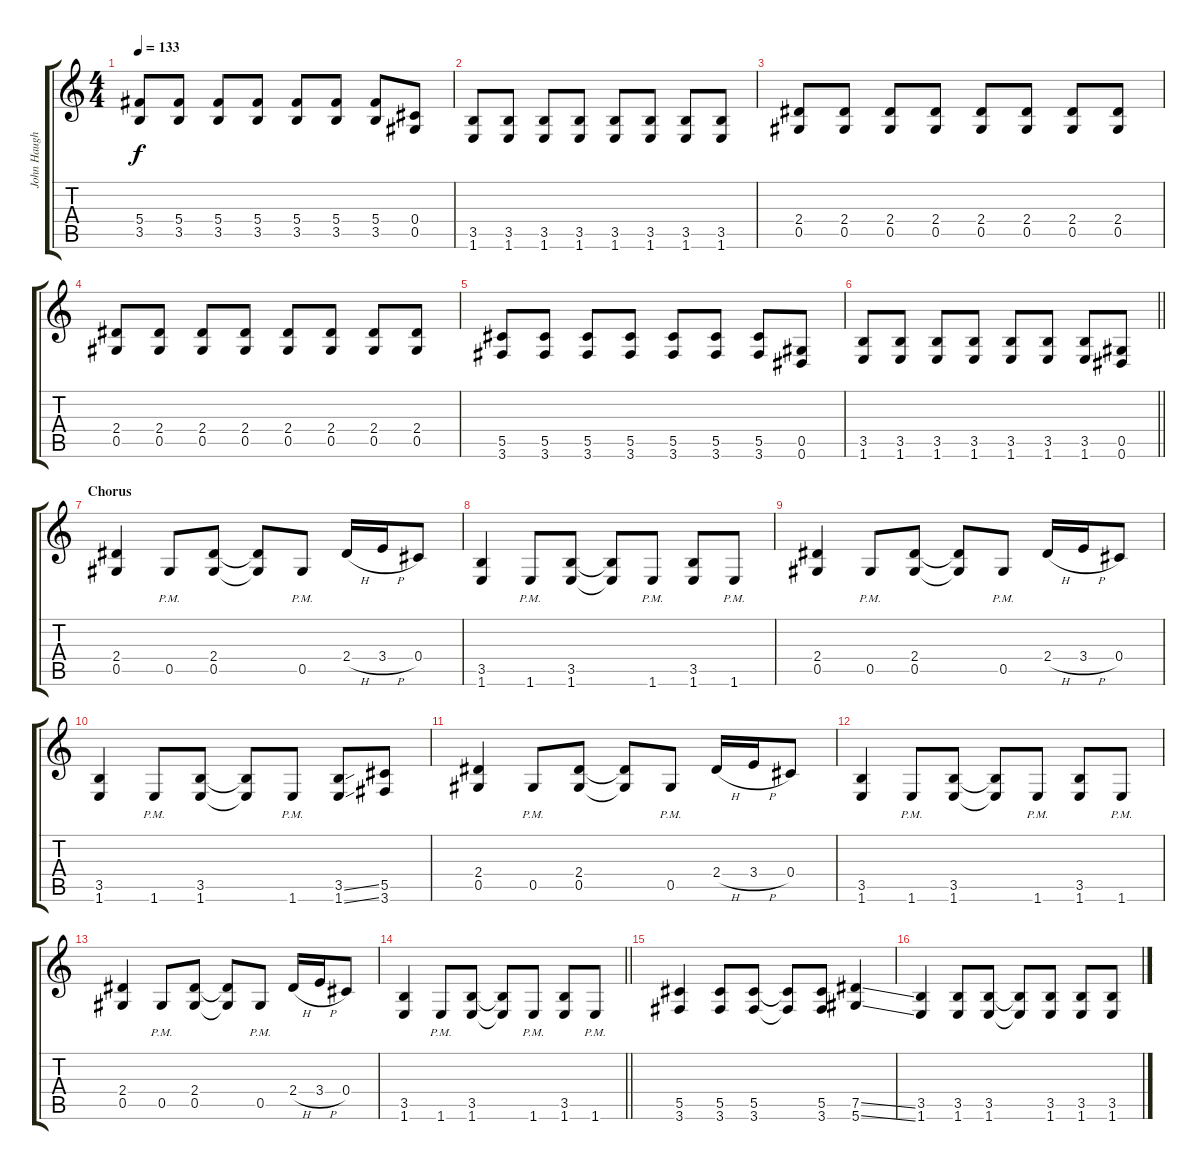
\track ("John Haughm" "John Haugh") {instrument overdrivenguitar}
\staff {score tabs}
\tuning (Eb4 Bb3 Gb3 Db3 Ab2 Eb2) {hide}
\ts (4 4)
\tempo 133
\clef g2
\ks c
(5.4 3.5).8{dy f} (5.4 3.5).8 (5.4 3.5).8 (5.4 3.5).8 (5.4 3.5).8 (5.4 3.5).8 (5.4 3.5).8 (0.4 0.5).8 |
(3.5 1.6).8 (3.5 1.6).8 (3.5 1.6).8 (3.5 1.6).8 (3.5 1.6).8 (3.5 1.6).8 (3.5 1.6).8 (3.5 1.6).8 |
(2.4 0.5).8 (2.4 0.5).8 (2.4 0.5).8 (2.4 0.5).8 (2.4 0.5).8 (2.4 0.5).8 (2.4 0.5).8 (2.4 0.5).8 |
(2.4 0.5).8 (2.4 0.5).8 (2.4 0.5).8 (2.4 0.5).8 (2.4 0.5).8 (2.4 0.5).8 (2.4 0.5).8 (2.4 0.5).8 |
(5.5 3.6).8 (5.5 3.6).8 (5.5 3.6).8 (5.5 3.6).8 (5.5 3.6).8 (5.5 3.6).8 (5.5 3.6).8 (0.5 0.6).8 |
\barLineRight lightlight
(3.5 1.6).8 (3.5 1.6).8 (3.5 1.6).8 (3.5 1.6).8 (3.5 1.6).8 (3.5 1.6).8 (3.5 1.6).8 (0.5 0.6).8 |
\section ("" "Chorus")
(2.4 0.5).4{volume 12} 0.5{pm}.8 (2.4 0.5).8 (2.4{t} 0.5{t}).8 0.5{pm}.8 2.4{h}.16 3.4{h}.16 0.4.8 |
(3.5 1.6).4 1.6{pm}.8 (3.5 1.6).8 (3.5{t} 1.6{t}).8 1.6{pm}.8 (3.5 1.6).8 1.6{pm}.8 |
(2.4 0.5).4 0.5{pm}.8 (2.4 0.5).8 (2.4{t} 0.5{t}).8 0.5{pm}.8 2.4{h}.16 3.4{h}.16 0.4.8 |
(3.5 1.6).4 1.6{pm}.8 (3.5 1.6).8 (3.5{t} 1.6{t}).8 1.6{pm}.8 (3.5{ss} 1.6{ss}).8 (5.5 3.6).8 |
(2.4 0.5).4 0.5{pm}.8 (2.4 0.5).8 (2.4{t} 0.5{t}).8 0.5{pm}.8 2.4{h}.16 3.4{h}.16 0.4.8 |
(3.5 1.6).4 1.6{pm}.8 (3.5 1.6).8 (3.5{t} 1.6{t}).8 1.6{pm}.8 (3.5 1.6).8 1.6{pm}.8 |
(2.4 0.5).4 0.5{pm}.8 (2.4 0.5).8 (2.4{t} 0.5{t}).8 0.5{pm}.8 2.4{h}.16 3.4{h}.16 0.4.8 |
\barLineRight lightlight
(3.5 1.6).4 1.6{pm}.8 (3.5 1.6).8 (3.5{t} 1.6{t}).8 1.6{pm}.8 (3.5 1.6).8 1.6{pm}.8 |
\section ("" "")
(5.5 3.6).4 (5.5 3.6).8 (5.5 3.6).8 (5.5{t} 3.6{t}).8 (5.5 3.6).8 (7.5{ss} 5.6{ss}).4 |
(3.5 1.6).4 (3.5 1.6).8 (3.5 1.6).8 (3.5{t} 1.6{t}).8 (3.5 1.6).8 (3.5 1.6).8 (3.5 1.6).8
